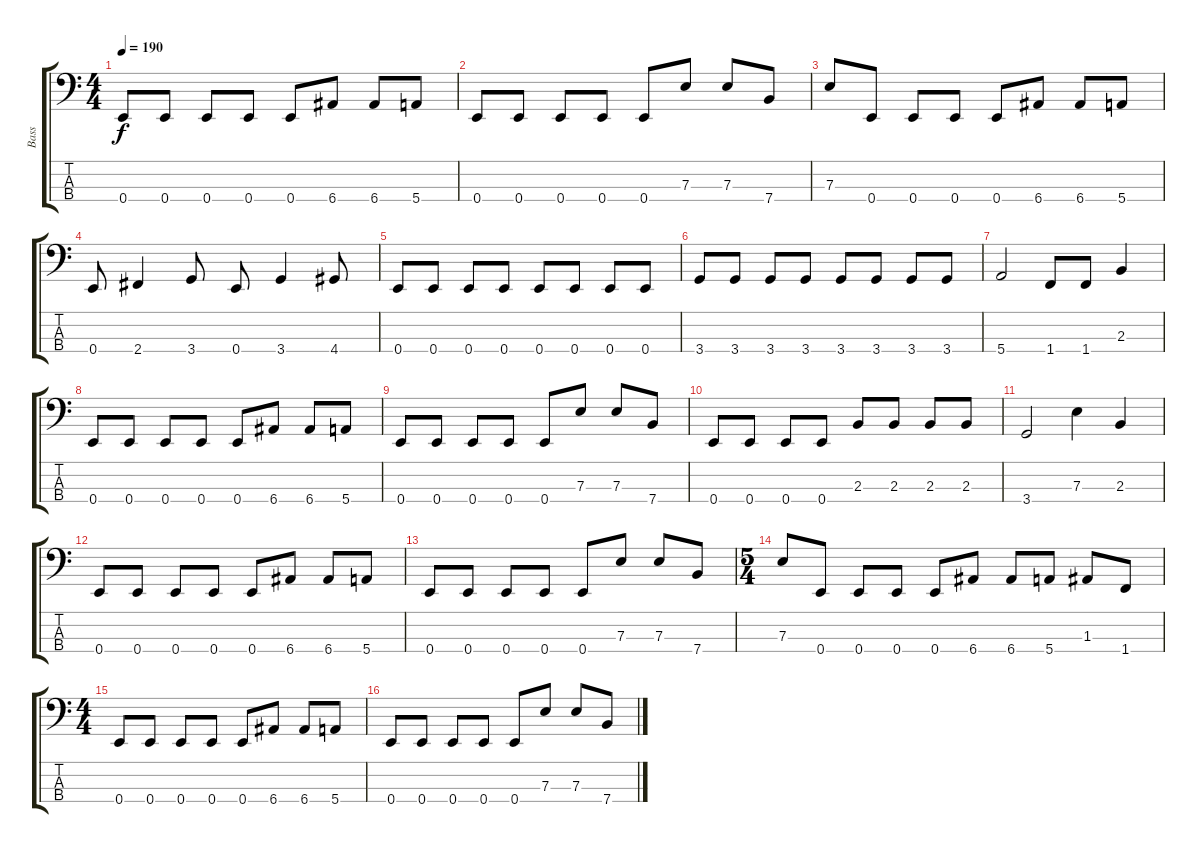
\track ("Bass" "Bass") {instrument electricbasspick}
\staff {score tabs}
\tuning (G2 D2 A1 E1) {hide}
\ts (4 4)
\tempo 190
\clef f4
\ks c
0.4.8{dy f} 0.4.8 0.4.8 0.4.8 0.4.8 6.4.8 6.4.8 5.4.8 |
0.4.8 0.4.8 0.4.8 0.4.8 0.4.8 7.3.8 7.3.8 7.4.8 |
7.3.8 0.4.8 0.4.8 0.4.8 0.4.8 6.4.8 6.4.8 5.4.8 |
0.4.8 2.4.4 3.4.8 0.4.8 3.4.4 4.4.8 |
0.4.8 0.4.8 0.4.8 0.4.8 0.4.8 0.4.8 0.4.8 0.4.8 |
3.4.8 3.4.8 3.4.8 3.4.8 3.4.8 3.4.8 3.4.8 3.4.8 |
5.4.2 1.4.8 1.4.8 2.3.4 |
0.4.8 0.4.8 0.4.8 0.4.8 0.4.8 6.4.8 6.4.8 5.4.8 |
0.4.8 0.4.8 0.4.8 0.4.8 0.4.8 7.3.8 7.3.8 7.4.8 |
0.4.8 0.4.8 0.4.8 0.4.8 2.3.8 2.3.8 2.3.8 2.3.8 |
3.4.2 7.3.4 2.3.4 |
0.4.8 0.4.8 0.4.8 0.4.8 0.4.8 6.4.8 6.4.8 5.4.8 |
0.4.8 0.4.8 0.4.8 0.4.8 0.4.8 7.3.8 7.3.8 7.4.8 |
\ts (5 4)
7.3.8 0.4.8 0.4.8 0.4.8 0.4.8 6.4.8 6.4.8 5.4.8 1.3.8 1.4.8 |
\ts (4 4)
0.4.8 0.4.8 0.4.8 0.4.8 0.4.8 6.4.8 6.4.8 5.4.8 |
0.4.8 0.4.8 0.4.8 0.4.8 0.4.8 7.3.8 7.3.8 7.4.8
